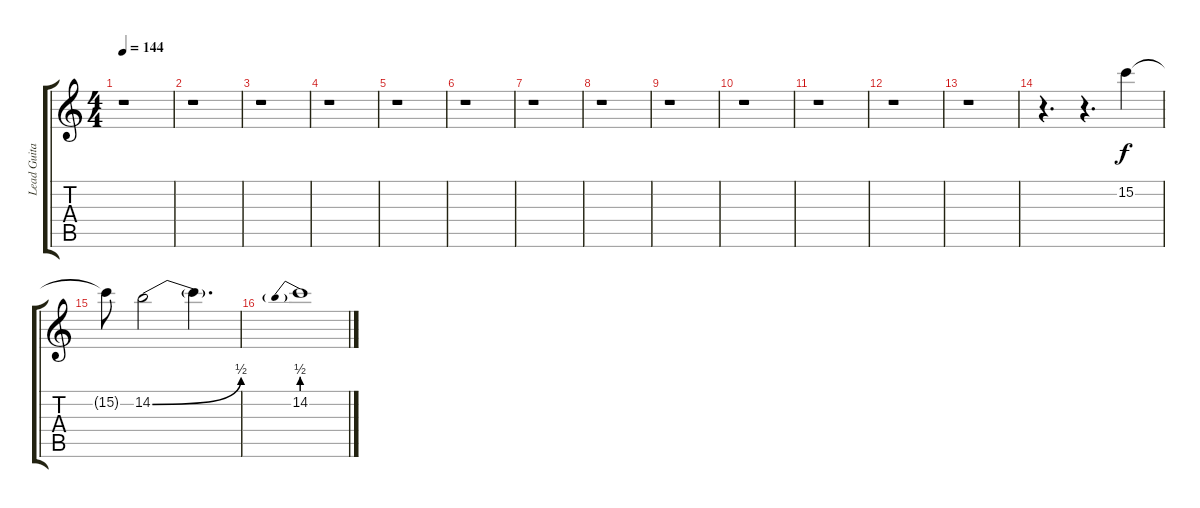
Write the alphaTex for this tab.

\track ("Lead Guitar Harmony" "Lead Guita") {instrument distortionguitar}
\staff {score tabs}
\tuning (D4 A3 F3 C3 G2 C2) {hide}
\ts (4 4)
\tempo 144
\clef g2
\ks c
r.1{dy f} |
r.1 |
r.1 |
r.1 |
r.1 |
r.1 |
r.1 |
r.1 |
r.1 |
r.1 |
r.1 |
r.1 |
r.1 |
r.4{d} r.4{d} 15.2.4 |
15.2{t}.8 14.2{be (bend 0 0 60 2)}.2 14.2{t}.4{d} |
14.2{be (prebend 0 2 60 2)}.1
